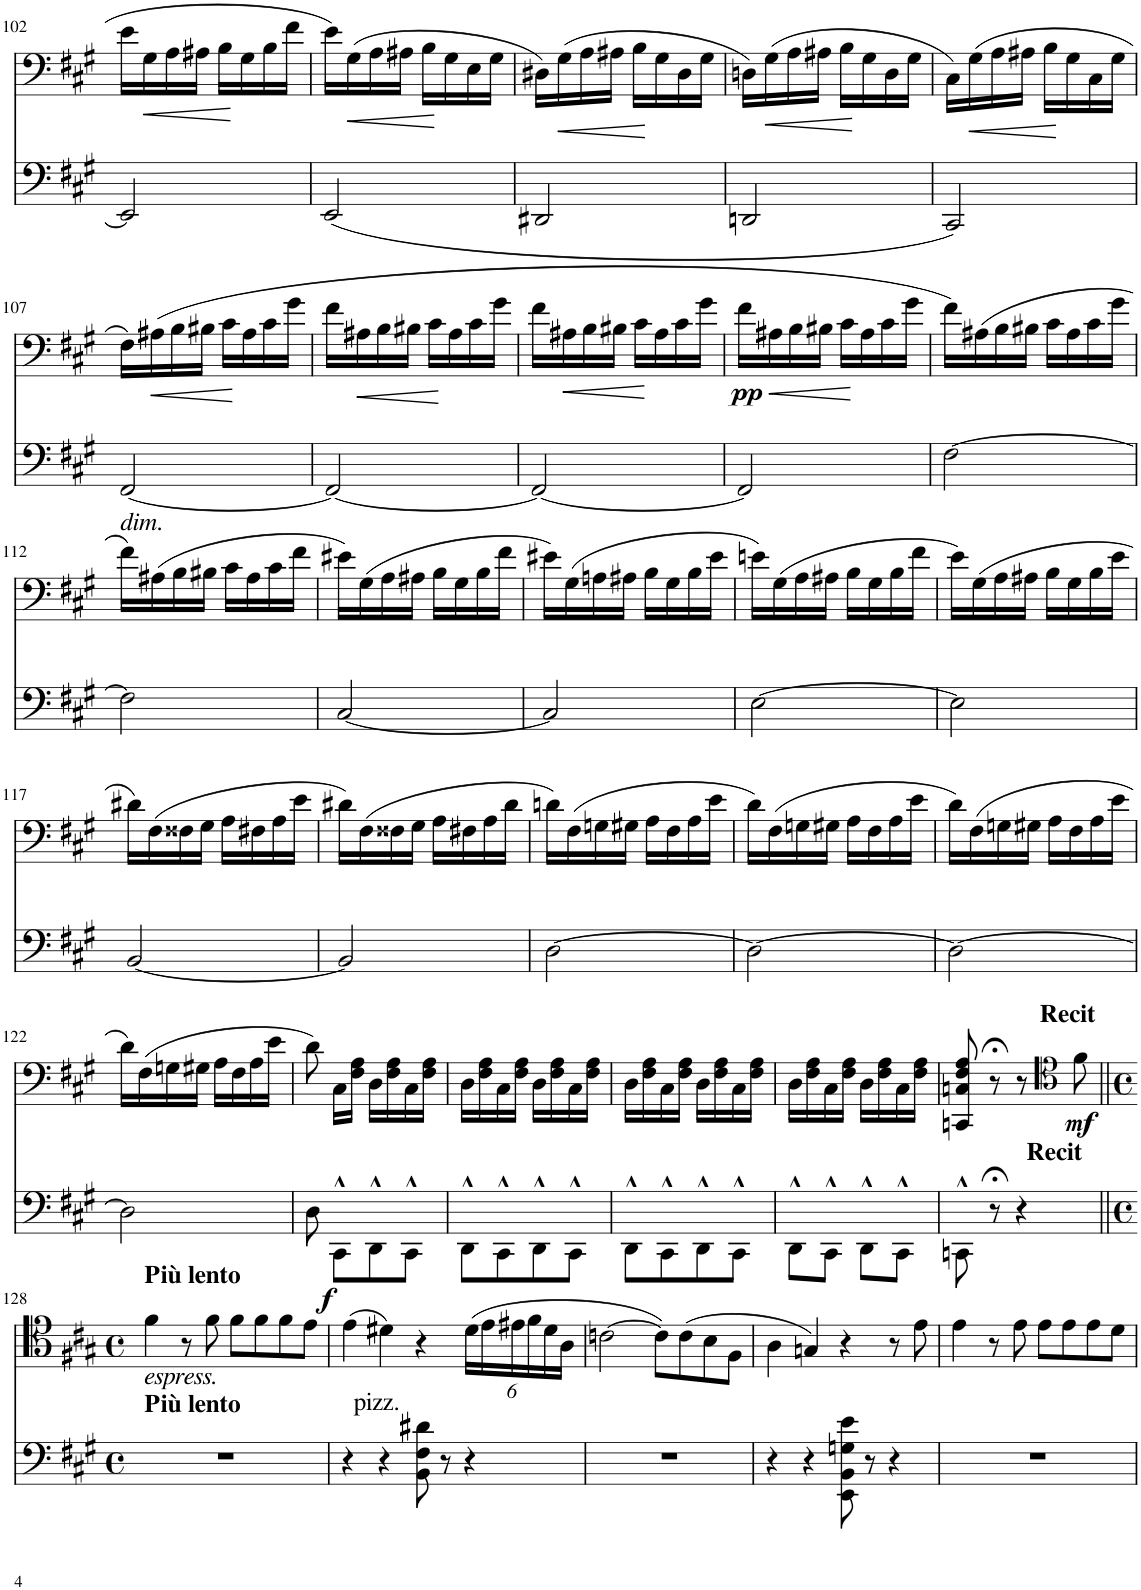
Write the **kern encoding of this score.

**kern	**dynam	**kern	**dynam
*part2	*part2	*part1	*part1
*staff2	*staff2	*staff1	*staff1
*I"Cello 2	*	*I"Cello 1	*
!!LO:PB:g=z
*clefF4	*	*clefF4	*
*k[f#c#g#]	*	*k[f#c#g#]	*
*M2/4	*	*M2/4	*
=102	=102	=102	=102
2EE/]	.	16e\LL	.
!	!	!	!LO:HP:b
.	.	16G#\	<
.	.	16A\	.
.	.	16A#X\JJ	.
.	.	16B\LL	.
.	.	16G#\	[
.	.	16B\	.
.	.	16f#\JJ	.
=103	=103	=103	=103
(2EE/	.	16e\LL	.
!	!	!	!LO:HP:b
.	.	(16G#\	<
.	.	16A\	.
.	.	16A#X\JJ	.
.	.	16B\LL	.
.	.	16G#\	[
.	.	16E\	.
.	.	16G#\JJ	.
=104	=104	=104	=104
2DD#X/	.	16D#X\LL)	.
!	!	!	!LO:HP:b
.	.	(16G#\	<
.	.	16A\	.
.	.	16A#X\JJ	.
.	.	16B\LL	.
.	.	16G#\	[
.	.	16D#\	.
.	.	16G#\JJ	.
=105	=105	=105	=105
2DDn/	.	16Dn\LL)	.
!	!	!	!LO:HP:b
.	.	(16G#\	<
.	.	16A\	.
.	.	16A#X\JJ	.
.	.	16B\LL	.
.	.	16G#\	[
.	.	16D\	.
.	.	16G#\JJ	.
=106	=106	=106	=106
2CC#/)	.	16C#\LL)	.
!	!	!	!LO:HP:b
.	.	(16G#\	<
.	.	16A\	.
.	.	16A#X\JJ	.
.	.	16B\LL	.
.	.	16G#\	[
.	.	16C#\	.
.	.	16G#\JJ	.
!!LO:LB:g=z
=107	=107	=107	=107
!LO:TX:b:i:t=dim.	!	!	!
[2FF#/	.	16F#\LL)	.
!	!	!	!LO:HP:b
.	.	(16A#X\	<
.	.	16B\	.
.	.	16B#X\JJ	.
.	.	16c#\LL	.
.	.	16A#\	[
.	.	16c#\	.
.	.	16g#\JJ	.
=108	=108	=108	=108
2FF#/_	.	16f#\LL	.
!	!	!	!LO:HP:b
.	.	16A#X\	<
.	.	16B\	.
.	.	16B#X\JJ	.
.	.	16c#\LL	.
.	.	16A#\	[
.	.	16c#\	.
.	.	16g#\JJ	.
=109	=109	=109	=109
2FF#/_	.	16f#\LL	.
!	!	!	!LO:HP:b
.	.	16A#X\	<
.	.	16B\	.
.	.	16B#X\JJ	.
.	.	16c#\LL	.
.	.	16A#\	[
.	.	16c#\	.
.	.	16g#\JJ	.
=110	=110	=110	=110
!	!	!	!LO:DY:b
2FF#/]	.	16f#\LL	pp
!	!	!	!LO:HP:b
.	.	16A#X\	<
.	.	16B\	.
.	.	16B#X\JJ	.
.	.	16c#\LL	.
.	.	16A#\	[
.	.	16c#\	.
.	.	16g#\JJ	.
=111	=111	=111	=111
[2F#\	.	16f#\LL)	.
.	.	(16A#X\	.
.	.	16B\	.
.	.	16B#X\JJ	.
.	.	16c#\LL	.
.	.	16A#\	.
.	.	16c#\	.
.	.	16g#\JJ	.
!!LO:LB:g=z
=112	=112	=112	=112
2F#\]	.	16f#\LL)	.
.	.	(16A#X\	.
.	.	16B\	.
.	.	16B#X\JJ	.
.	.	16c#\LL	.
.	.	16A#\	.
.	.	16c#\	.
.	.	16f#\JJ	.
=113	=113	=113	=113
[2C#/	.	16e#X\LL)	.
.	.	(16G#\	.
.	.	16A\	.
.	.	16A#X\JJ	.
.	.	16B\LL	.
.	.	16G#\	.
.	.	16B\	.
.	.	16f#\JJ	.
=114	=114	=114	=114
2C#/]	.	16e#X\LL)	.
.	.	(16G#\	.
.	.	16An\	.
.	.	16A#X\JJ	.
.	.	16B\LL	.
.	.	16G#\	.
.	.	16B\	.
.	.	16e#\JJ	.
=115	=115	=115	=115
[2E\	.	16en\LL)	.
.	.	(16G#\	.
.	.	16A\	.
.	.	16A#X\JJ	.
.	.	16B\LL	.
.	.	16G#\	.
.	.	16B\	.
.	.	16f#\JJ	.
=116	=116	=116	=116
2E\]	.	16e\LL)	.
.	.	(16G#\	.
.	.	16A\	.
.	.	16A#X\JJ	.
.	.	16B\LL	.
.	.	16G#\	.
.	.	16B\	.
.	.	16e\JJ	.
!!LO:LB:g=z
=117	=117	=117	=117
[2BB/	.	16d#X\LL)	.
.	.	(16F#\	.
.	.	16F##X\	.
.	.	16G#\JJ	.
.	.	16A\LL	.
.	.	16F#X\	.
.	.	16A\	.
.	.	16e\JJ	.
=118	=118	=118	=118
2BB/]	.	16d#X\LL)	.
.	.	(16F#\	.
.	.	16F##X\	.
.	.	16G#\JJ	.
.	.	16A\LL	.
.	.	16F#X\	.
.	.	16A\	.
.	.	16d#\JJ	.
=119	=119	=119	=119
[2D\	.	16dn\LL)	.
.	.	(16F#\	.
.	.	16Gn\	.
.	.	16G#X\JJ	.
.	.	16A\LL	.
.	.	16F#\	.
.	.	16A\	.
.	.	16e\JJ	.
=120	=120	=120	=120
2D\_	.	16d\LL)	.
.	.	(16F#\	.
.	.	16Gn\	.
.	.	16G#X\JJ	.
.	.	16A\LL	.
.	.	16F#\	.
.	.	16A\	.
.	.	16e\JJ	.
=121	=121	=121	=121
2D\_	.	16d\LL)	.
.	.	(16F#\	.
.	.	16Gn\	.
.	.	16G#X\JJ	.
.	.	16A\LL	.
.	.	16F#\	.
.	.	16A\	.
.	.	16e\JJ	.
!!LO:LB:g=z
=122	=122	=122	=122
2D\]	.	16d\LL)	.
.	.	(16F#\	.
.	.	16Gn\	.
.	.	16G#X\JJ	.
.	.	16A\LL	.
.	.	16F#\	.
.	.	16A\	.
.	.	16e\JJ	.
=123	=123	=123	=123
8D\	.	8d\)	.
!	!LO:DY:b	!	!
8CC#^^\L	f	16C#\LL	.
.	.	16F#\ 16A\JJ	.
8DD^^\	.	16D\LL	.
.	.	16F#\ 16A\	.
8CC#^^\J	.	16C#\	.
.	.	16F#\ 16A\JJ	.
=124	=124	=124	=124
8DD^^\L	.	16D\LL	.
.	.	16F#\ 16A\	.
8CC#^^\	.	16C#\	.
.	.	16F#\ 16A\JJ	.
8DD^^\	.	16D\LL	.
.	.	16F#\ 16A\	.
8CC#^^\J	.	16C#\	.
.	.	16F#\ 16A\JJ	.
=125	=125	=125	=125
8DD^^\L	.	16D\LL	.
.	.	16F#\ 16A\	.
8CC#^^\	.	16C#\	.
.	.	16F#\ 16A\JJ	.
8DD^^\	.	16D\LL	.
.	.	16F#\ 16A\	.
8CC#^^\J	.	16C#\	.
.	.	16F#\ 16A\JJ	.
=126	=126	=126	=126
8DD^^\L	.	16D\LL	.
.	.	16F#\ 16A\	.
8CC#^^\J	.	16C#\	.
.	.	16F#\ 16A\JJ	.
8DD^^\L	.	16D\LL	.
.	.	16F#\ 16A\	.
8CC#^^\J	.	16C#\	.
.	.	16F#\ 16A\JJ	.
=127	=127	=127	=127
8CCn^^\	.	8CCn/ 8Cn/ 8F#/ 8A/	.
8r;<	.	8r;<	.
!LO:TX:a:B:t=Recit	!	!	!
4r	.	8r	.
*	*	*clefC4	*
!	!	!LO:TX:a:B:t=Recit	!
!	!	!	!LO:DY:b
.	.	8f#\	mf
!!LO:LB:g=z
=128||	=128||	=128||	=128||
*M4/4	*	*M4/4	*
*met(c)	*	*met(c)	*
!	!	!LO:TX:a:B:t=Più lento	!
!	!	!LO:TX:b:i:t=espress.	!
!LO:TX:a:B:t=Più lento	!	!	!
1r	.	4f#\	.
.	.	8r	.
.	.	8f#\	.
.	.	8f#\L	.
.	.	8f#\	.
.	.	8f#\	.
.	.	8e\J	.
=129	=129	=129	=129
4r	.	(4e\	.
4r	.	4d#X\)	.
!LO:TX:a:t=pizz.	!	!	!
8BB\ 8F#\ 8d#X\	.	4r	.
8r	.	.	.
*	*	*Xbrackettup	*
4r	.	(24d#\LL	.
.	.	24e\	.
.	.	24e#X\	.
.	.	24f#\	.
.	.	24d#\	.
.	.	24A\JJ	.
=130	=130	=130	=130
1r	.	[2cn\	.
.	.	8c\L])	.
.	.	(8c\	.
.	.	8B\	.
.	.	8F#\J	.
=131	=131	=131	=131
4r	.	4A\	.
4r	.	4Gn/)	.
8EE\ 8BB\ 8Gn\ 8e\	.	4r	.
8r	.	.	.
4r	.	8r	.
.	.	8e\	.
=132	=132	=132	=132
1r	.	4e\	.
.	.	8r	.
.	.	8e\	.
.	.	8e\L	.
.	.	8e\	.
.	.	8e\	.
.	.	8d\J	.
=	=	=	=
*-	*-	*-	*-
